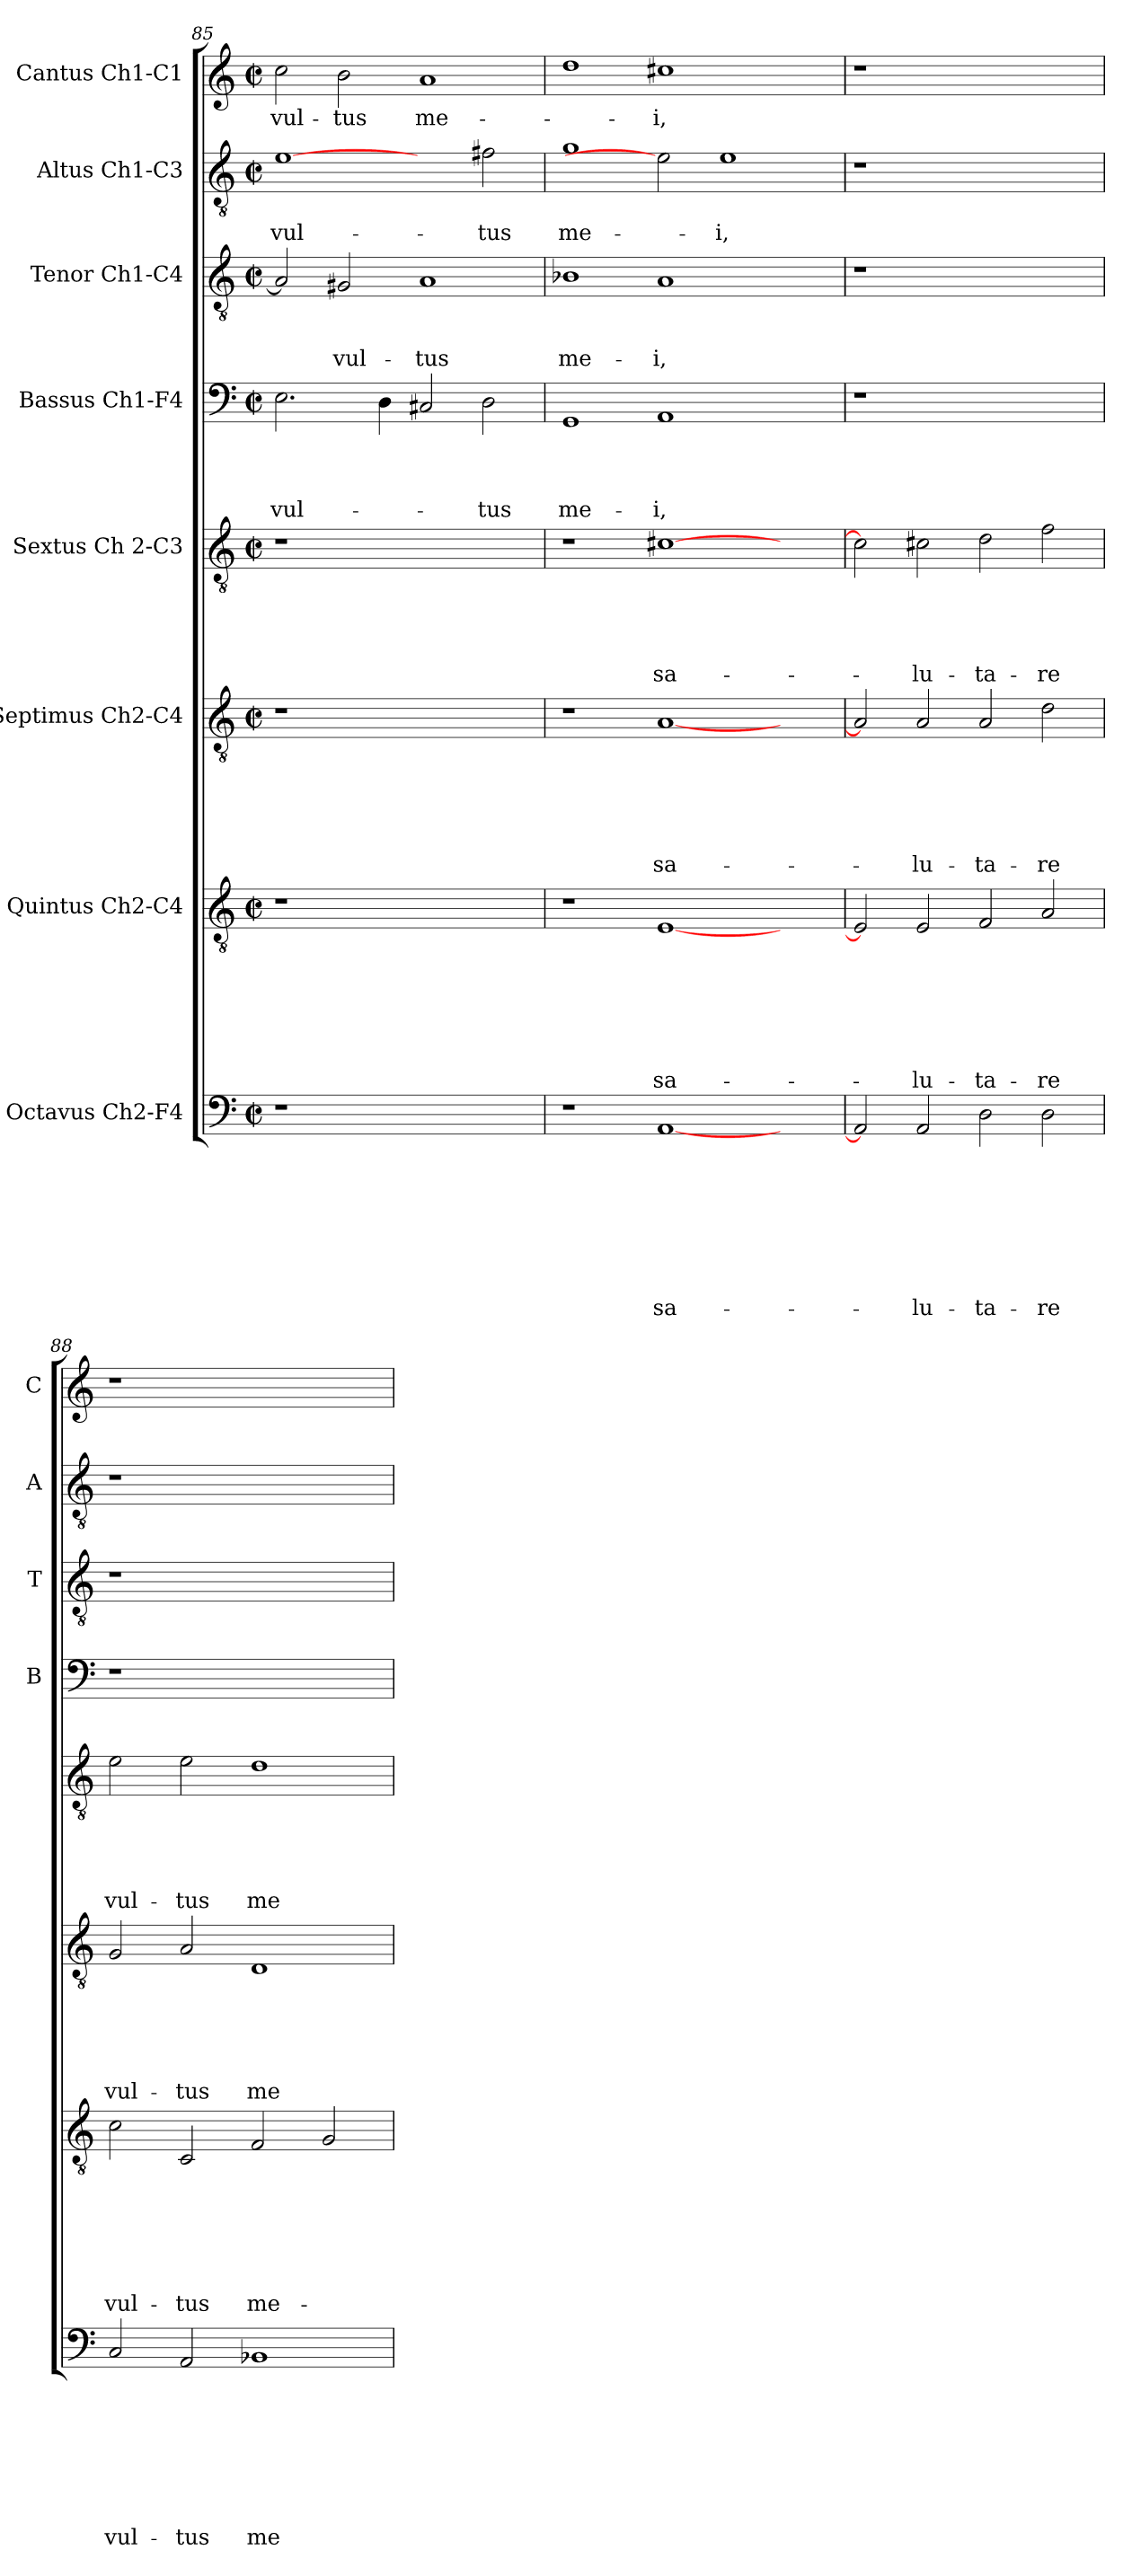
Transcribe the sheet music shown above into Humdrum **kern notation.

**kern	**text	**text	**text	**text	**text	**text	**text	**text	**kern	**text	**text	**text	**text	**text	**text	**text	**kern	**text	**text	**text	**text	**text	**text	**kern	**text	**text	**text	**text	**text	**kern	**text	**text	**text	**text	**kern	**text	**text	**text	**kern	**text	**text	**kern	**text
*part8	*part8	*part8	*part8	*part8	*part8	*part8	*part8	*part8	*part7	*part7	*part7	*part7	*part7	*part7	*part7	*part7	*part6	*part6	*part6	*part6	*part6	*part6	*part6	*part5	*part5	*part5	*part5	*part5	*part5	*part4	*part4	*part4	*part4	*part4	*part3	*part3	*part3	*part3	*part2	*part2	*part2	*part1	*part1
*staff8	*staff8	*staff8	*staff8	*staff8	*staff8	*staff8	*staff8	*staff8	*staff7	*staff7	*staff7	*staff7	*staff7	*staff7	*staff7	*staff7	*staff6	*staff6	*staff6	*staff6	*staff6	*staff6	*staff6	*staff5	*staff5	*staff5	*staff5	*staff5	*staff5	*staff4	*staff4	*staff4	*staff4	*staff4	*staff3	*staff3	*staff3	*staff3	*staff2	*staff2	*staff2	*staff1	*staff1
*I"Octavus Ch2-F4	*	*	*	*	*	*	*	*	*I"Quintus Ch2-C4	*	*	*	*	*	*	*	*I"Septimus Ch2-C4	*	*	*	*	*	*	*I"Sextus Ch 2-C3	*	*	*	*	*	*I"Bassus Ch1-F4	*	*	*	*	*I"Tenor Ch1-C4	*	*	*	*I"Altus Ch1-C3	*	*	*I"Cantus Ch1-C1	*
*	*	*	*	*	*	*	*	*	*	*	*	*	*	*	*	*	*	*	*	*	*	*	*	*	*	*	*	*	*	*I'B	*	*	*	*	*I'T	*	*	*	*I'A	*	*	*I'C	*
*clefF4	*	*	*	*	*	*	*	*	*clefGv2	*	*	*	*	*	*	*	*clefGv2	*	*	*	*	*	*	*clefGv2	*	*	*	*	*	*clefF4	*	*	*	*	*clefGv2	*	*	*	*clefGv2	*	*	*clefG2	*
*k[]	*	*	*	*	*	*	*	*	*k[]	*	*	*	*	*	*	*	*k[]	*	*	*	*	*	*	*k[]	*	*	*	*	*	*k[]	*	*	*	*	*k[]	*	*	*	*k[]	*	*	*k[]	*
*C:	*	*	*	*	*	*	*	*	*C:	*	*	*	*	*	*	*	*C:	*	*	*	*	*	*	*C:	*	*	*	*	*	*C:	*	*	*	*	*C:	*	*	*	*C:	*	*	*C:	*
*M2/2	*	*	*	*	*	*	*	*	*M2/2	*	*	*	*	*	*	*	*M2/2	*	*	*	*	*	*	*M2/2	*	*	*	*	*	*M2/2	*	*	*	*	*M2/2	*	*	*	*M2/2	*	*	*M2/2	*
*met(c|)	*	*	*	*	*	*	*	*	*met(c|)	*	*	*	*	*	*	*	*met(c|)	*	*	*	*	*	*	*met(c|)	*	*	*	*	*	*met(c|)	*	*	*	*	*met(c|)	*	*	*	*met(c|)	*	*	*met(c|)	*
=85	=85	=85	=85	=85	=85	=85	=85	=85	=85	=85	=85	=85	=85	=85	=85	=85	=85	=85	=85	=85	=85	=85	=85	=85	=85	=85	=85	=85	=85	=85	=85	=85	=85	=85	=85	=85	=85	=85	=85	=85	=85	=85	=85
!	!	!	!	!	!	!	!	!	!	!	!	!	!	!	!	!	!	!	!	!	!	!	!	!	!	!	!	!	!	!	!	!	!	!LO:LY:b	!	!	!	!	!	!	!LO:LY:b	!	!LO:LY:b
1r	.	.	.	.	.	.	.	.	1r	.	.	.	.	.	.	.	1r	.	.	.	.	.	.	1r	.	.	.	.	.	2.E\	.	.	.	vul-	2A/]	.	.	.	[1e	.	vul-	2cc\	vul-
!	!	!	!	!	!	!	!	!	!	!	!	!	!	!	!	!	!	!	!	!	!	!	!	!	!	!	!	!	!	!	!	!	!	!	!	!	!	!LO:LY:b	!	!	!	!	!LO:LY:b
.	.	.	.	.	.	.	.	.	.	.	.	.	.	.	.	.	.	.	.	.	.	.	.	.	.	.	.	.	.	.	.	.	.	.	2G#X/	.	.	vul-	.	.	.	2b\	-tus
.	.	.	.	.	.	.	.	.	.	.	.	.	.	.	.	.	.	.	.	.	.	.	.	.	.	.	.	.	.	4D\	.	.	.	.	.	.	.	.	.	.	.	.	.
!	!	!	!	!	!	!	!	!	!	!	!	!	!	!	!	!	!	!	!	!	!	!	!	!	!	!	!	!	!	!	!	!	!	!	!	!	!	!LO:LY:b	!	!	!	!	!LO:LY:b
1ryy	.	.	.	.	.	.	.	.	1ryy	.	.	.	.	.	.	.	1ryy	.	.	.	.	.	.	1ryy	.	.	.	.	.	2C#X/	.	.	.	.	1A	.	.	-tus	2ryy	.	.	1a	me-
!	!	!	!	!	!	!	!	!	!	!	!	!	!	!	!	!	!	!	!	!	!	!	!	!	!	!	!	!	!	!	!	!	!	!LO:LY:b	!	!	!	!	!	!	!LO:LY:b	!	!
.	.	.	.	.	.	.	.	.	.	.	.	.	.	.	.	.	.	.	.	.	.	.	.	.	.	.	.	.	.	2D\	.	.	.	-tus	.	.	.	.	2f#X\	.	-tus	.	.
=86	=86	=86	=86	=86	=86	=86	=86	=86	=86	=86	=86	=86	=86	=86	=86	=86	=86	=86	=86	=86	=86	=86	=86	=86	=86	=86	=86	=86	=86	=86	=86	=86	=86	=86	=86	=86	=86	=86	=86	=86	=86	=86	=86
!	!	!	!	!	!	!	!	!	!	!	!	!	!	!	!	!	!	!	!	!	!	!	!	!	!	!	!	!	!	!	!	!	!	!LO:LY:b	!	!	!	!LO:LY:b	!	!	!LO:LY:b	!	!
1r	.	.	.	.	.	.	.	.	1r	.	.	.	.	.	.	.	1r	.	.	.	.	.	.	1r	.	.	.	.	.	1GG	.	.	.	me-	1B-X	.	.	me-	1g	.	me-	1dd	.
!	!	!	!	!	!	!	!	!LO:LY:b	!	!	!	!	!	!	!	!LO:LY:b	!	!	!	!	!	!	!LO:LY:b	!	!	!	!	!	!LO:LY:b	!	!	!	!	!LO:LY:b	!	!	!	!LO:LY:b	!	!	!	!	!LO:LY:b
[1AA	.	.	.	.	.	.	.	sa-	[1E	.	.	.	.	.	.	sa-	[1A	.	.	.	.	.	sa-	[1c#X	.	.	.	.	sa-	1AA	.	.	.	-i,	1A	.	.	-i,	2e]	.	.	1cc#X	-i,
!	!	!	!	!	!	!	!	!	!	!	!	!	!	!	!	!	!	!	!	!	!	!	!	!	!	!	!	!	!	!	!	!	!	!	!	!	!	!	!	!	!LO:LY:b	!	!
.	.	.	.	.	.	.	.	.	.	.	.	.	.	.	.	.	.	.	.	.	.	.	.	.	.	.	.	.	.	.	.	.	.	.	.	.	.	.	1e	.	-i,	.	.
2ryy	.	.	.	.	.	.	.	.	2ryy	.	.	.	.	.	.	.	2ryy	.	.	.	.	.	.	2ryy	.	.	.	.	.	2ryy	.	.	.	.	2ryy	.	.	.	.	.	.	2ryy	.
=87	=87	=87	=87	=87	=87	=87	=87	=87	=87	=87	=87	=87	=87	=87	=87	=87	=87	=87	=87	=87	=87	=87	=87	=87	=87	=87	=87	=87	=87	=87	=87	=87	=87	=87	=87	=87	=87	=87	=87	=87	=87	=87	=87
2AA/]	.	.	.	.	.	.	.	.	2E/]	.	.	.	.	.	.	.	2A/]	.	.	.	.	.	.	2c#\]	.	.	.	.	.	1r	.	.	.	.	1r	.	.	.	1r	.	.	1r	.
!	!	!	!	!	!	!	!	!LO:LY:b	!	!	!	!	!	!	!	!LO:LY:b	!	!	!	!	!	!	!LO:LY:b	!	!	!	!	!	!LO:LY:b	!	!	!	!	!	!	!	!	!	!	!	!	!	!
2AA/	.	.	.	.	.	.	.	-lu-	2E/	.	.	.	.	.	.	-lu-	2A/	.	.	.	.	.	-lu-	2c#X\	.	.	.	.	-lu-	.	.	.	.	.	.	.	.	.	.	.	.	.	.
!	!	!	!	!	!	!	!	!LO:LY:b	!	!	!	!	!	!	!	!LO:LY:b	!	!	!	!	!	!	!LO:LY:b	!	!	!	!	!	!LO:LY:b	!	!	!	!	!	!	!	!	!	!	!	!	!	!
2D\	.	.	.	.	.	.	.	-ta-	2F/	.	.	.	.	.	.	-ta-	2A/	.	.	.	.	.	-ta-	2d\	.	.	.	.	-ta-	1ryy	.	.	.	.	1ryy	.	.	.	1ryy	.	.	1ryy	.
!	!	!	!	!	!	!	!	!LO:LY:b	!	!	!	!	!	!	!	!LO:LY:b	!	!	!	!	!	!	!LO:LY:b	!	!	!	!	!	!LO:LY:b	!	!	!	!	!	!	!	!	!	!	!	!	!	!
2D\	.	.	.	.	.	.	.	-re	2A/	.	.	.	.	.	.	-re	2d\	.	.	.	.	.	-re	2f\	.	.	.	.	-re	.	.	.	.	.	.	.	.	.	.	.	.	.	.
=88	=88	=88	=88	=88	=88	=88	=88	=88	=88	=88	=88	=88	=88	=88	=88	=88	=88	=88	=88	=88	=88	=88	=88	=88	=88	=88	=88	=88	=88	=88	=88	=88	=88	=88	=88	=88	=88	=88	=88	=88	=88	=88	=88
!	!	!	!	!	!	!	!	!LO:LY:b	!	!	!	!	!	!	!	!LO:LY:b	!	!	!	!	!	!	!LO:LY:b	!	!	!	!	!	!LO:LY:b	!	!	!	!	!	!	!	!	!	!	!	!	!	!
2C/	.	.	.	.	.	.	.	vul-	2c\	.	.	.	.	.	.	vul-	2G/	.	.	.	.	.	vul-	2e\	.	.	.	.	vul-	1r	.	.	.	.	1r	.	.	.	1r	.	.	1r	.
!	!	!	!	!	!	!	!	!LO:LY:b	!	!	!	!	!	!	!	!LO:LY:b	!	!	!	!	!	!	!LO:LY:b	!	!	!	!	!	!LO:LY:b	!	!	!	!	!	!	!	!	!	!	!	!	!	!
2AA/	.	.	.	.	.	.	.	-tus	2C/	.	.	.	.	.	.	-tus	2A/	.	.	.	.	.	-tus	2e\	.	.	.	.	-tus	.	.	.	.	.	.	.	.	.	.	.	.	.	.
!	!	!	!	!	!	!	!	!LO:LY:b	!	!	!	!	!	!	!	!LO:LY:b	!	!	!	!	!	!	!LO:LY:b	!	!	!	!	!	!LO:LY:b	!	!	!	!	!	!	!	!	!	!	!	!	!	!
1BB-X	.	.	.	.	.	.	.	me-	2F/	.	.	.	.	.	.	me-	1D	.	.	.	.	.	me-	1d	.	.	.	.	me-	1ryy	.	.	.	.	1ryy	.	.	.	1ryy	.	.	1ryy	.
.	.	.	.	.	.	.	.	.	2G/	.	.	.	.	.	.	.	.	.	.	.	.	.	.	.	.	.	.	.	.	.	.	.	.	.	.	.	.	.	.	.	.	.	.
=	=	=	=	=	=	=	=	=	=	=	=	=	=	=	=	=	=	=	=	=	=	=	=	=	=	=	=	=	=	=	=	=	=	=	=	=	=	=	=	=	=	=	=
*-	*-	*-	*-	*-	*-	*-	*-	*-	*-	*-	*-	*-	*-	*-	*-	*-	*-	*-	*-	*-	*-	*-	*-	*-	*-	*-	*-	*-	*-	*-	*-	*-	*-	*-	*-	*-	*-	*-	*-	*-	*-	*-	*-
